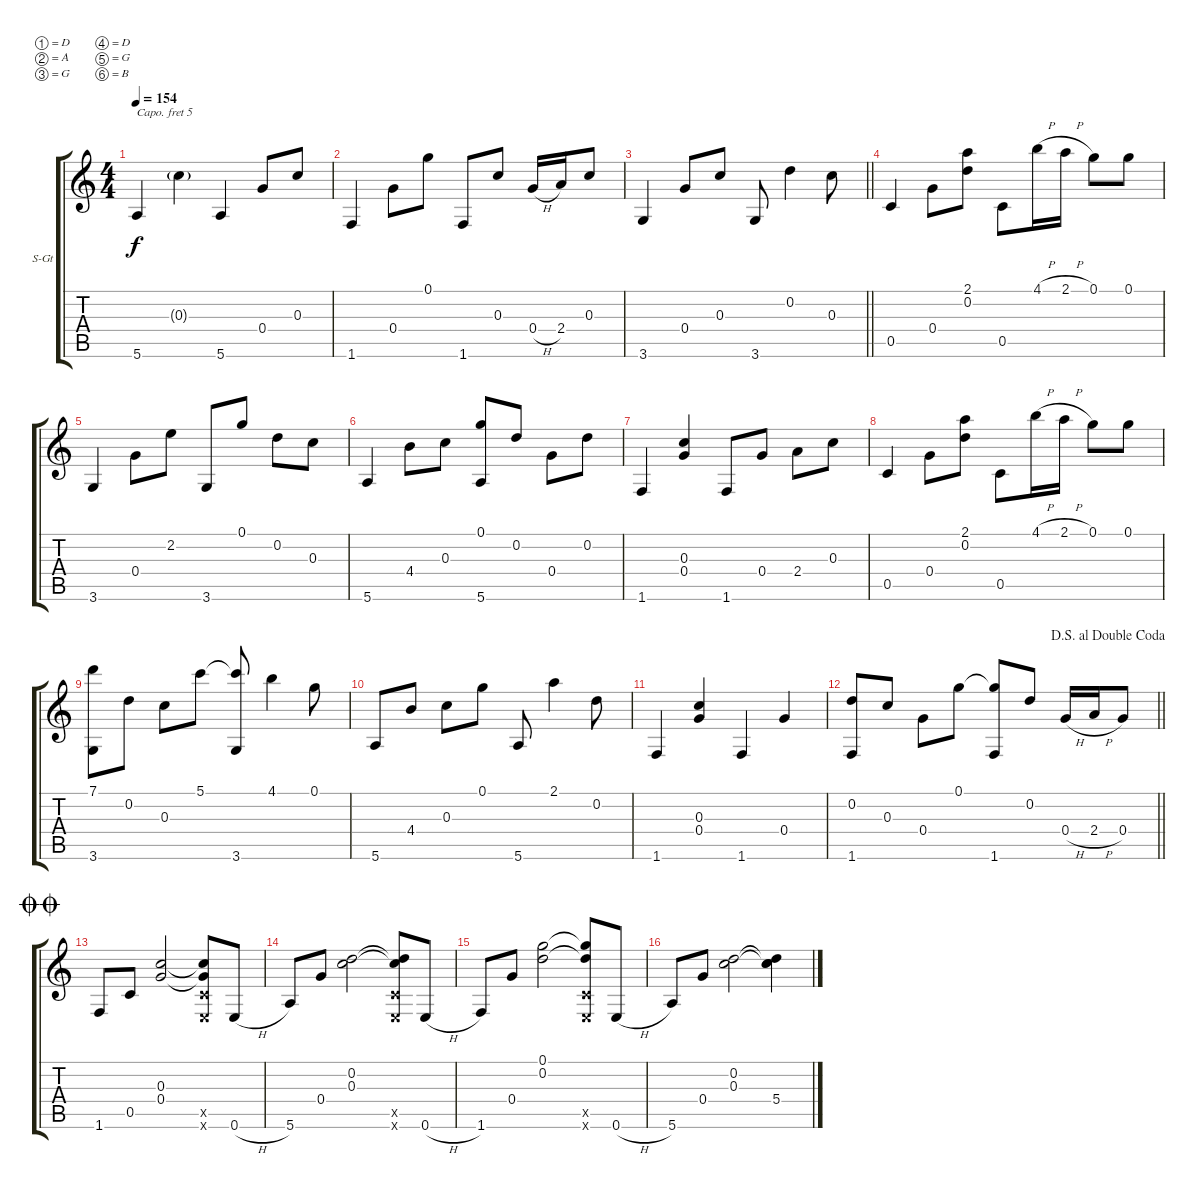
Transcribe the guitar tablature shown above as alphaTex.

\bracketExtendMode groupsimilarinstruments
\firstSystemTrackNameOrientation horizontal
\otherSystemsTrackNameOrientation horizontal
\track ("Track 1" "S-Gt") {instrument acousticguitarsteel}
\staff {score tabs}
\capo 5
\tuning (D4 A3 G3 D3 G2 B1)
\ts (4 4)
\tempo 154
\clef g2
\ks c
5.6.4{dy f} 0.3{g}.4 5.6.4 0.4.8 0.3.8 |
1.6.4 0.4.8 0.1.8 1.6.8 0.3.8 0.4{h}.16 2.4.16 0.3.8 |
\barLineRight lightlight
3.6.4 0.4.8 0.3.8 3.6.8 0.2.4 0.3.8 |
0.5.4 0.4.8 (2.1 0.2).8 0.5.8 4.1{h}.16 2.1{h}.16 0.1.8 0.1.8 |
3.6.4 0.4.8 2.2.8 3.6.8 0.1.8 0.2.8 0.3.8 |
5.6.4 4.4.8 0.3.8 (0.1 5.6).8 0.2.8 0.4.8 0.2.8 |
1.6.4 (0.3 0.4).4 1.6.8 0.4.8 2.4.8 0.3.8 |
0.5.4 0.4.8 (2.1 0.2).8 0.5.8 4.1{h}.16 2.1{h}.16 0.1.8 0.1.8 |
(7.1 3.6).8 0.2.8 0.3.8 5.1.8 (5.1{t} 3.6).8 4.1.4 0.1.8 |
5.6.8 4.4.8 0.3.8 0.1.8 5.6.8 2.1.4 0.2.8 |
1.6.4 (0.3 0.4).4 1.6.4 0.4.4 |
\jump dalsegnoaldoublecoda
\barLineRight lightlight
(0.2 1.6).8 0.3.8 0.4.8 0.1.8 (0.1{t} 1.6).8 0.2.8 0.4{h}.16 2.4{h}.16 0.4.8 |
\jump doublecoda
1.6.8 0.5.8 (0.3 0.4).2 (0.3{t} 0.4{t} 0.5{x} 0.6{x}).8 0.6{h}.8 |
5.6.8 0.4.8 (0.2 0.3).2 (0.2{t} 0.3{t} 0.5{x} 0.6{x}).8 0.6{h}.8 |
1.6.8 0.4.8 (0.1 0.2).2 (0.1{t} 0.2{t} 0.5{x} 0.6{x}).8 0.6{h}.8 |
5.6.8 0.4.8 (0.2 0.3).2 (0.2{t} 0.3{t} 5.4).4
